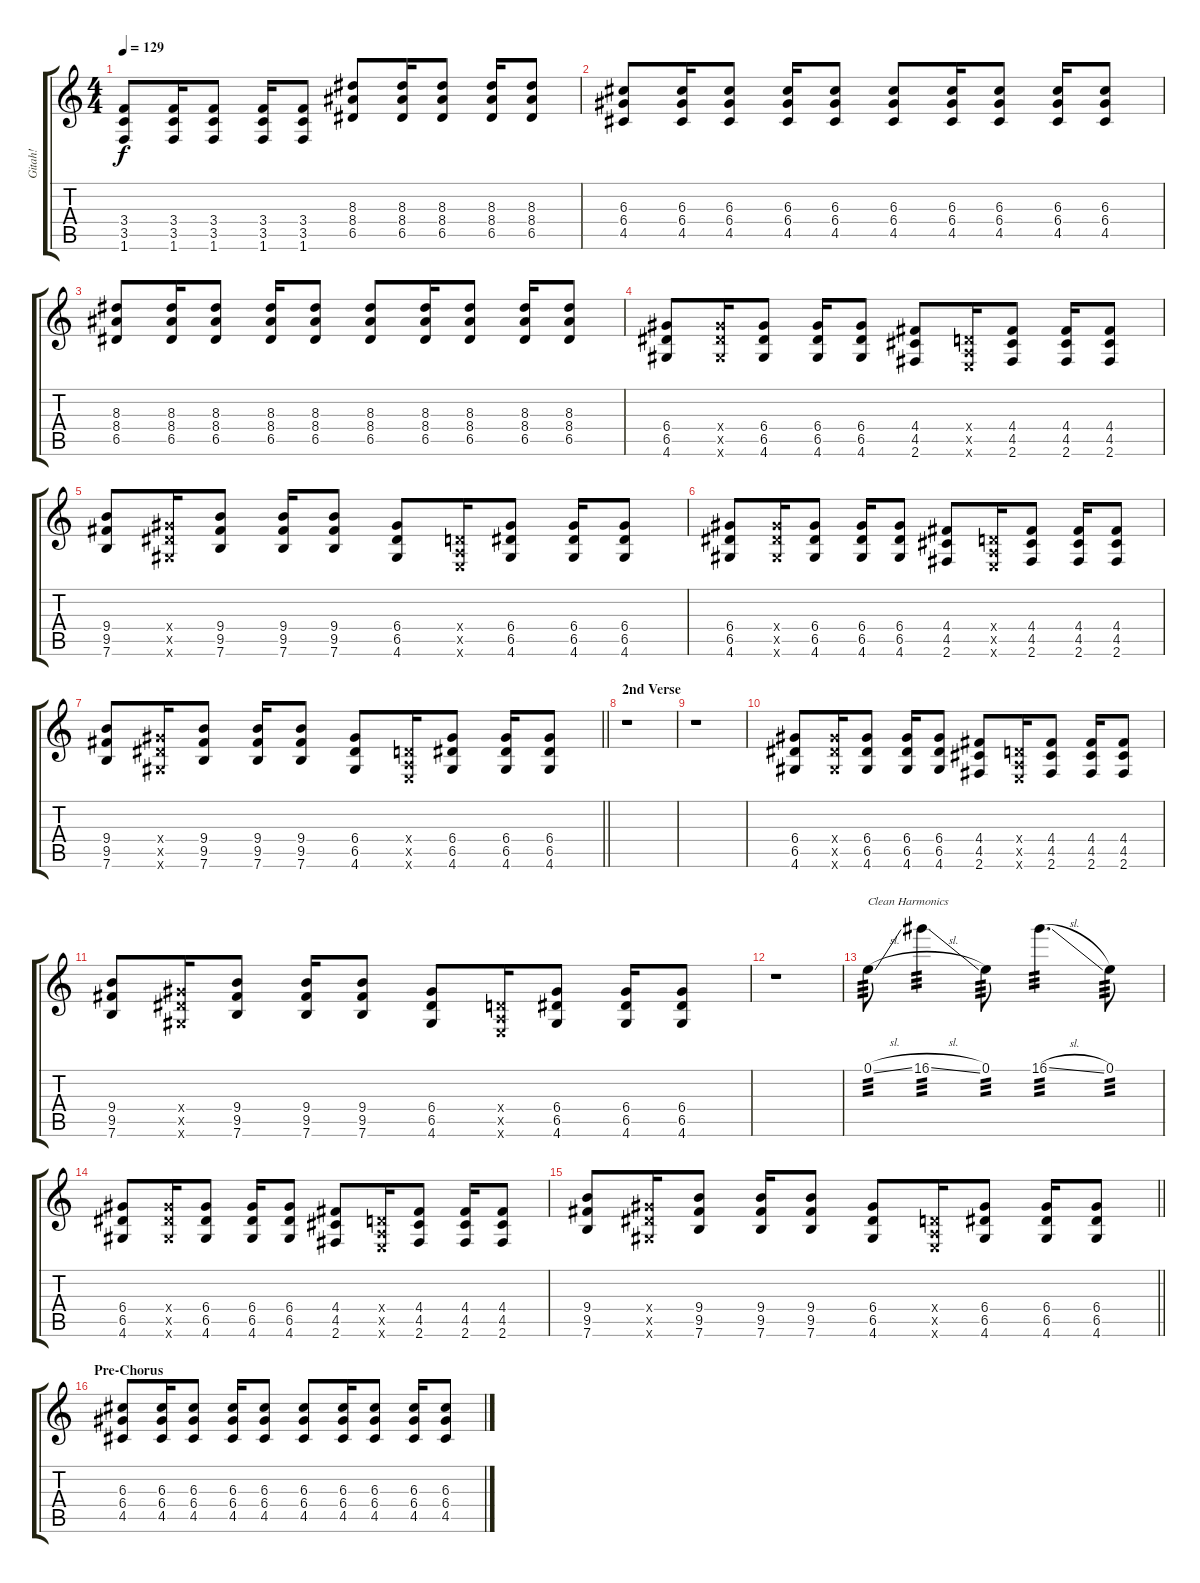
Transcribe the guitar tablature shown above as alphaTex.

\track ("Gitah!" "Gitah!") {instrument overdrivenguitar}
\staff {score tabs}
\tuning (E4 B3 G3 D3 A2 E2) {hide}
\ts (4 4)
\tempo 129
\clef g2
\ks c
(3.4 3.5 1.6).8{dy f} (3.4 3.5 1.6).16 (3.4 3.5 1.6).8 (3.4 3.5 1.6).16 (3.4 3.5 1.6).8 (8.3 8.4 6.5).8 (8.3 8.4 6.5).16 (8.3 8.4 6.5).8 (8.3 8.4 6.5).16 (8.3 8.4 6.5).8 |
(6.3 6.4 4.5).8 (6.3 6.4 4.5).16 (6.3 6.4 4.5).8 (6.3 6.4 4.5).16 (6.3 6.4 4.5).8 (6.3 6.4 4.5).8 (6.3 6.4 4.5).16 (6.3 6.4 4.5).8 (6.3 6.4 4.5).16 (6.3 6.4 4.5).8 |
(8.3 8.4 6.5).8 (8.3 8.4 6.5).16 (8.3 8.4 6.5).8 (8.3 8.4 6.5).16 (8.3 8.4 6.5).8 (8.3 8.4 6.5).8 (8.3 8.4 6.5).16 (8.3 8.4 6.5).8 (8.3 8.4 6.5).16 (8.3 8.4 6.5).8 |
(6.4 6.5 4.6).8 (6.4{x} 6.5{x} 4.6{x}).16 (6.4 6.5 4.6).8 (6.4 6.5 4.6).16 (6.4 6.5 4.6).8 (4.4 4.5 2.6).8 (0.4{x} 0.5{x} 0.6{x}).16 (4.4 4.5 2.6).8 (4.4 4.5 2.6).16 (4.4 4.5 2.6).8 |
(9.4 9.5 7.6).8 (6.4{x} 6.5{x} 4.6{x}).16 (9.4 9.5 7.6).8 (9.4 9.5 7.6).16 (9.4 9.5 7.6).8 (6.4 6.5 4.6).8 (0.4{x} 0.5{x} 0.6{x}).16 (6.4 6.5 4.6).8 (6.4 6.5 4.6).16 (6.4 6.5 4.6).8 |
(6.4 6.5 4.6).8 (6.4{x} 6.5{x} 4.6{x}).16 (6.4 6.5 4.6).8 (6.4 6.5 4.6).16 (6.4 6.5 4.6).8 (4.4 4.5 2.6).8 (0.4{x} 0.5{x} 0.6{x}).16 (4.4 4.5 2.6).8 (4.4 4.5 2.6).16 (4.4 4.5 2.6).8 |
\barLineRight lightlight
(9.4 9.5 7.6).8 (6.4{x} 6.5{x} 4.6{x}).16 (9.4 9.5 7.6).8 (9.4 9.5 7.6).16 (9.4 9.5 7.6).8 (6.4 6.5 4.6).8 (0.4{x} 0.5{x} 0.6{x}).16 (6.4 6.5 4.6).8 (6.4 6.5 4.6).16 (6.4 6.5 4.6).8 |
\section ("" "2nd Verse")
r.1 |
r.1 |
(6.4 6.5 4.6).8 (6.4{x} 6.5{x} 4.6{x}).16 (6.4 6.5 4.6).8 (6.4 6.5 4.6).16 (6.4 6.5 4.6).8 (4.4 4.5 2.6).8 (0.4{x} 0.5{x} 0.6{x}).16 (4.4 4.5 2.6).8 (4.4 4.5 2.6).16 (4.4 4.5 2.6).8 |
(9.4 9.5 7.6).8 (6.4{x} 6.5{x} 4.6{x}).16 (9.4 9.5 7.6).8 (9.4 9.5 7.6).16 (9.4 9.5 7.6).8 (6.4 6.5 4.6).8 (0.4{x} 0.5{x} 0.6{x}).16 (6.4 6.5 4.6).8 (6.4 6.5 4.6).16 (6.4 6.5 4.6).8 |
r.1 |
0.1{sl}.8{txt "Clean Harmonics" tp 3} 16.1{sl}.4{tp 3} 0.1.8{tp 3} 16.1{sl}.4{d tp 3} 0.1.8{tp 3} |
(6.4 6.5 4.6).8 (6.4{x} 6.5{x} 4.6{x}).16 (6.4 6.5 4.6).8 (6.4 6.5 4.6).16 (6.4 6.5 4.6).8 (4.4 4.5 2.6).8 (0.4{x} 0.5{x} 0.6{x}).16 (4.4 4.5 2.6).8 (4.4 4.5 2.6).16 (4.4 4.5 2.6).8 |
\barLineRight lightlight
(9.4 9.5 7.6).8 (6.4{x} 6.5{x} 4.6{x}).16 (9.4 9.5 7.6).8 (9.4 9.5 7.6).16 (9.4 9.5 7.6).8 (6.4 6.5 4.6).8 (0.4{x} 0.5{x} 0.6{x}).16 (6.4 6.5 4.6).8 (6.4 6.5 4.6).16 (6.4 6.5 4.6).8 |
\section ("" "Pre-Chorus")
(6.3 6.4 4.5).8 (6.3 6.4 4.5).16 (6.3 6.4 4.5).8 (6.3 6.4 4.5).16 (6.3 6.4 4.5).8 (6.3 6.4 4.5).8 (6.3 6.4 4.5).16 (6.3 6.4 4.5).8 (6.3 6.4 4.5).16 (6.3 6.4 4.5).8
